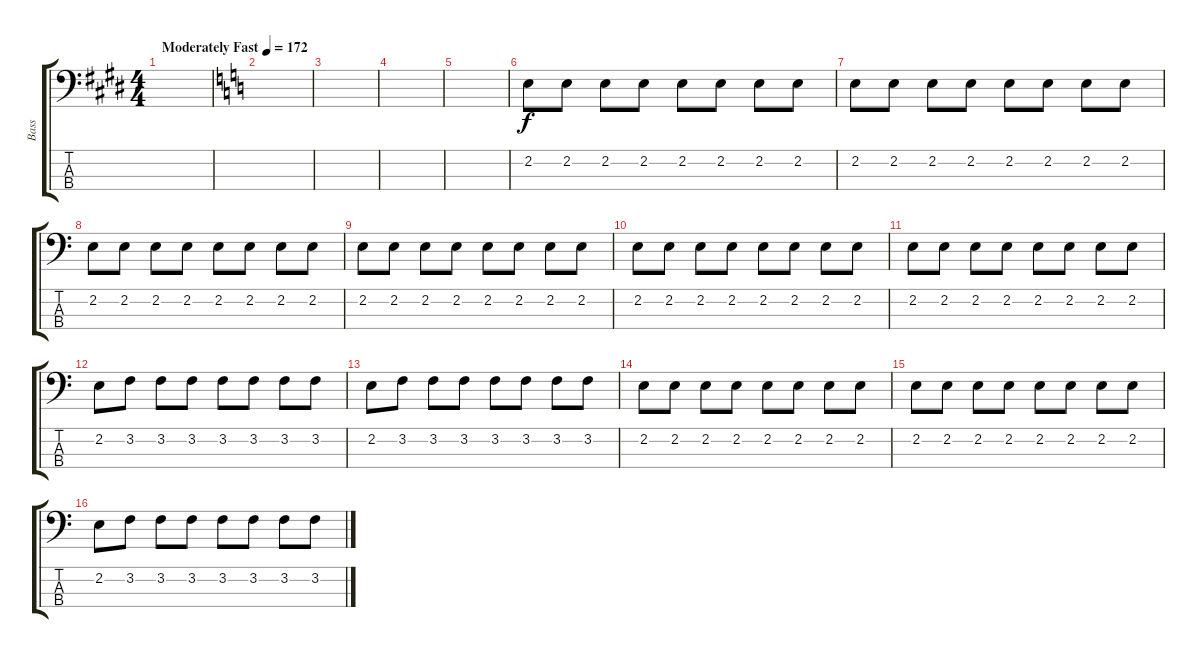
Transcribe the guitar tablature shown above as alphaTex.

\track ("Bass" "Bass") {instrument electricbassfinger}
\staff {score tabs}
\tuning (G2 D2 A1 E1) {hide}
\ts (4 4)
\tempo (172 "Moderately Fast")
\clef f4
\ks e
|
\ks c
|
|
|
|
2.2.8 2.2.8 2.2.8 2.2.8 2.2.8 2.2.8 2.2.8 2.2.8 |
2.2.8 2.2.8 2.2.8 2.2.8 2.2.8 2.2.8 2.2.8 2.2.8 |
2.2.8 2.2.8 2.2.8 2.2.8 2.2.8 2.2.8 2.2.8 2.2.8 |
2.2.8 2.2.8 2.2.8 2.2.8 2.2.8 2.2.8 2.2.8 2.2.8 |
2.2.8 2.2.8 2.2.8 2.2.8 2.2.8 2.2.8 2.2.8 2.2.8 |
2.2.8 2.2.8 2.2.8 2.2.8 2.2.8 2.2.8 2.2.8 2.2.8 |
2.2.8 3.2.8 3.2.8 3.2.8 3.2.8 3.2.8 3.2.8 3.2.8 |
2.2.8 3.2.8 3.2.8 3.2.8 3.2.8 3.2.8 3.2.8 3.2.8 |
2.2.8 2.2.8 2.2.8 2.2.8 2.2.8 2.2.8 2.2.8 2.2.8 |
2.2.8 2.2.8 2.2.8 2.2.8 2.2.8 2.2.8 2.2.8 2.2.8 |
2.2.8 3.2.8 3.2.8 3.2.8 3.2.8 3.2.8 3.2.8 3.2.8
